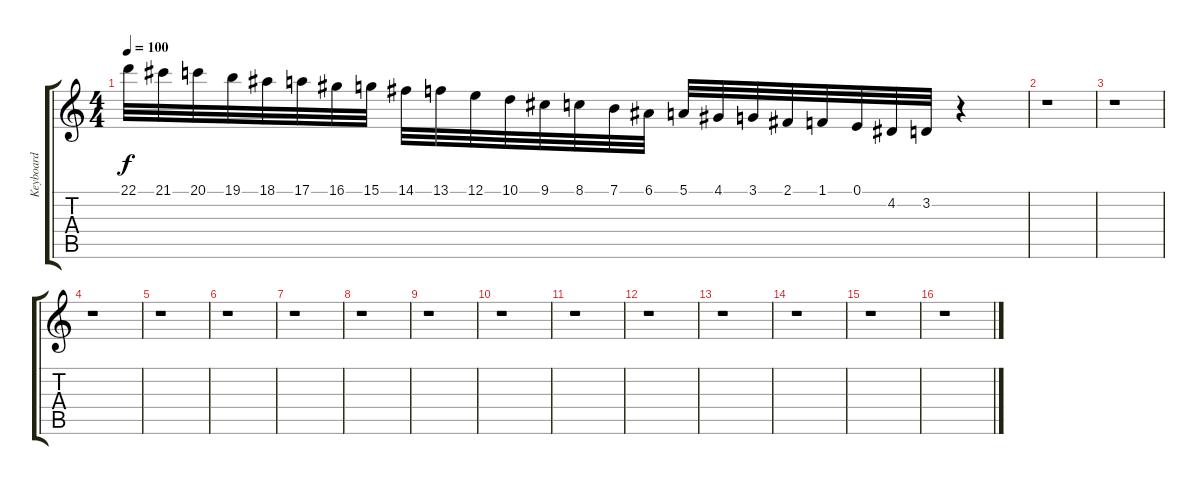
\track ("Keyboard" "Keyboard") {instrument lead1square}
\staff {score tabs}
\tuning (E4 B3 G3 D3 A2 E2) {hide}
\ts (4 4)
\tempo 100
\clef g2
\ks c
22.1.32{dy f instrument seashore} 21.1.32 20.1.32 19.1.32 18.1.32 17.1.32 16.1.32 15.1.32 14.1.32 13.1.32 12.1.32 10.1.32 9.1.32 8.1.32 7.1.32 6.1.32 5.1.32 4.1.32 3.1.32 2.1.32 1.1.32 0.1.32 4.2.32 3.2.32 r.4 |
r.1 |
\section ("" "")
r.1 |
r.1 |
r.1 |
r.1 |
r.1 |
r.1 |
r.1 |
r.1 |
r.1 |
r.1 |
r.1 |
r.1 |
r.1 |
r.1
